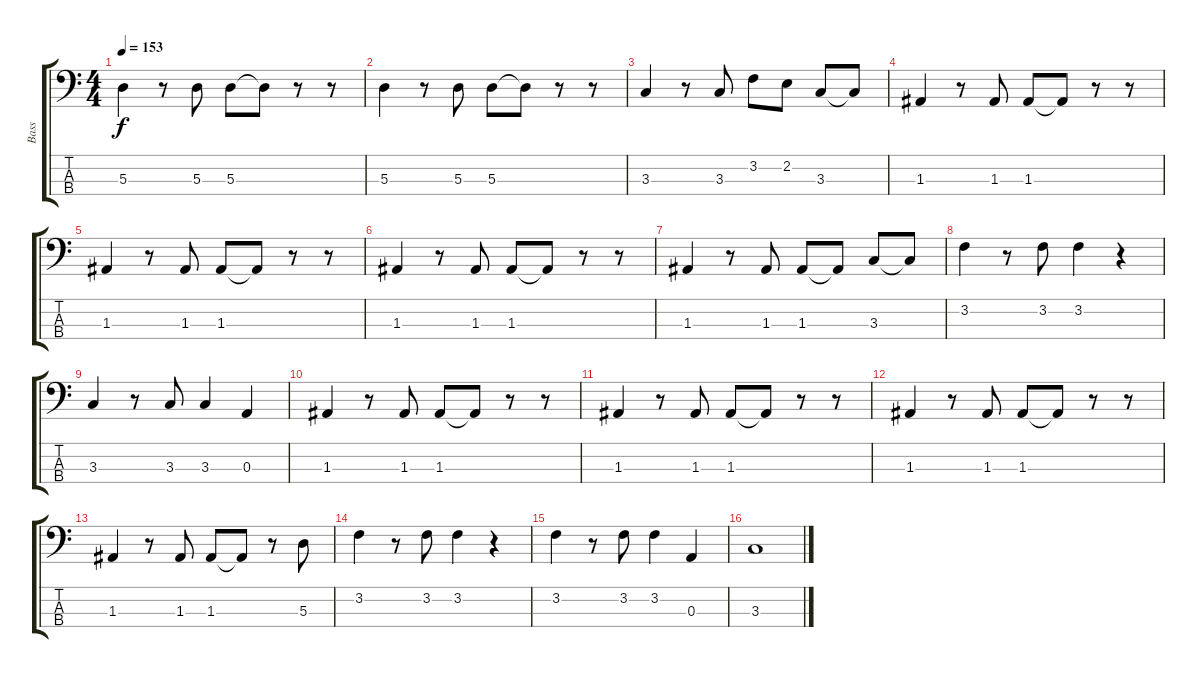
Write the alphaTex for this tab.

\track ("Bass" "Bass") {instrument electricbassfinger}
\staff {score tabs}
\tuning (G2 D2 A1 E1) {hide}
\ts (4 4)
\tempo 153
\clef f4
\ks c
5.3.4{dy f} r.8 5.3.8 5.3.8 5.3{t}.8 r.8 r.8 |
5.3.4 r.8 5.3.8 5.3.8 5.3{t}.8 r.8 r.8 |
3.3.4 r.8 3.3.8 3.2.8 2.2.8 3.3.8 3.3{t}.8 |
1.3.4 r.8 1.3.8 1.3.8 1.3{t}.8 r.8 r.8 |
1.3.4 r.8 1.3.8 1.3.8 1.3{t}.8 r.8 r.8 |
1.3.4 r.8 1.3.8 1.3.8 1.3{t}.8 r.8 r.8 |
1.3.4 r.8 1.3.8 1.3.8 1.3{t}.8 3.3.8 3.3{t}.8 |
3.2.4 r.8 3.2.8 3.2.4 r.4 |
3.3.4 r.8 3.3.8 3.3.4 0.3.4 |
1.3.4 r.8 1.3.8 1.3.8 1.3{t}.8 r.8 r.8 |
1.3.4 r.8 1.3.8 1.3.8 1.3{t}.8 r.8 r.8 |
1.3.4 r.8 1.3.8 1.3.8 1.3{t}.8 r.8 r.8 |
1.3.4 r.8 1.3.8 1.3.8 1.3{t}.8 r.8 5.3.8 |
3.2.4 r.8 3.2.8 3.2.4 r.4 |
3.2.4 r.8 3.2.8 3.2.4 0.3.4 |
3.3.1
